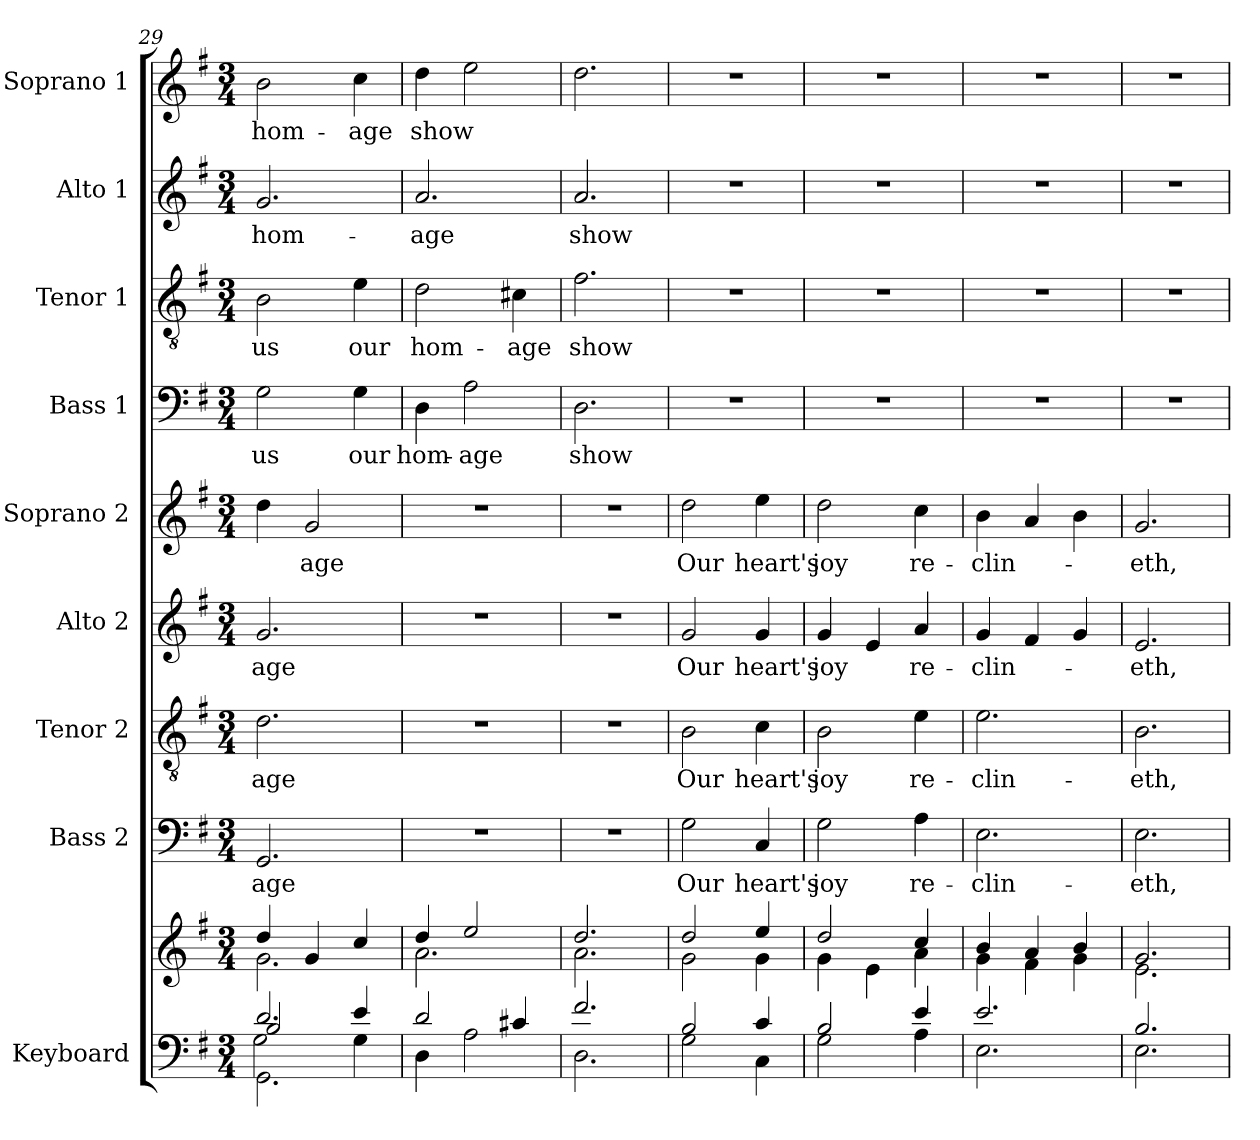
**kern	**kern	**kern	**text	**kern	**text	**kern	**text	**kern	**text	**kern	**text	**kern	**text	**kern	**text	**kern	**text
*part9	*part9	*part8	*part8	*part7	*part7	*part6	*part6	*part5	*part5	*part4	*part4	*part3	*part3	*part2	*part2	*part1	*part1
*staff10	*staff9	*staff8	*staff8	*staff7	*staff7	*staff6	*staff6	*staff5	*staff5	*staff4	*staff4	*staff3	*staff3	*staff2	*staff2	*staff1	*staff1
*I"Keyboard	*	*I"Bass 2	*	*I"Tenor 2	*	*I"Alto 2	*	*I"Soprano 2	*	*I"Bass 1	*	*I"Tenor 1	*	*I"Alto 1	*	*I"Soprano 1	*
*I'Kb	*	*I'B 2	*	*I'T 2	*	*I'A 2	*	*I'S 2	*	*I'B 1	*	*I'T 1	*	*I'A 1	*	*I'S 1	*
*clefF4	*clefG2	*clefF4	*	*clefGv2	*	*clefG2	*	*clefG2	*	*clefF4	*	*clefGv2	*	*clefG2	*	*clefG2	*
*k[f#]	*k[f#]	*k[f#]	*	*k[f#]	*	*k[f#]	*	*k[f#]	*	*k[f#]	*	*k[f#]	*	*k[f#]	*	*k[f#]	*
*G:	*G:	*G:	*	*G:	*	*G:	*	*G:	*	*G:	*	*G:	*	*G:	*	*G:	*
*M3/4	*M3/4	*M3/4	*	*M3/4	*	*M3/4	*	*M3/4	*	*M3/4	*	*M3/4	*	*M3/4	*	*M3/4	*
=29	=29	=29	=29	=29	=29	=29	=29	=29	=29	=29	=29	=29	=29	=29	=29	=29	=29
*^	*^	*	*	*	*	*	*	*	*	*	*	*	*	*	*	*	*
*	*^	*	*	*	*	*	*	*	*	*	*	*	*	*	*	*	*	*	*
*	*	*^	*	*	*	*	*	*	*	*	*	*	*	*	*	*	*	*	*	*
2.d/	2.GG\	2B/	2G\	4dd/	2.g\	2.GG/	-age	2.d\	-age	2.g/	-age	4dd\	.	2G\	us	2B\	us	2.g/	hom-	2b\	hom-
.	.	.	.	4g/	.	.	.	.	.	.	.	2g/	-age	.	.	.	.	.	.	.	.
.	.	4e/	4G\	4cc/	.	.	.	.	.	.	.	.	.	4G\	our	4e\	our	.	.	4cc\	-age
*	*v	*v	*v	*	*	*	*	*	*	*	*	*	*	*	*	*	*	*	*	*	*
=30	=30	=30	=30	=30	=30	=30	=30	=30	=30	=30	=30	=30	=30	=30	=30	=30	=30	=30	=30
2d/	4D\	4dd/	2.a\	2.r	.	2.r	.	2.r	.	2.r	.	4D\	hom-	2d\	hom-	2.a/	-age	4dd\	show
.	2A\	2ee/	.	.	.	.	.	.	.	.	.	2A\	-age	.	.	.	.	2ee\	.
4c#X/	.	.	.	.	.	.	.	.	.	.	.	.	.	4c#X\	-age	.	.	.	.
=31	=31	=31	=31	=31	=31	=31	=31	=31	=31	=31	=31	=31	=31	=31	=31	=31	=31	=31	=31
2.f#/	2.D\	2.dd/	2.a\	2.r	.	2.r	.	2.r	.	2.r	.	2.D\	show	2.f#\	show	2.a/	show	2.dd\	.
!!LO:PB:g=z
=32	=32	=32	=32	=32	=32	=32	=32	=32	=32	=32	=32	=32	=32	=32	=32	=32	=32	=32	=32
2B/	2G\	2dd/	2g\	2G\	Our	2B\	Our	2g/	Our	2dd\	Our	2.r	.	2.r	.	2.r	.	2.r	.
4c/	4C\	4ee/	4g\	4C/	heart's	4c\	heart's	4g/	heart's	4ee\	heart's	.	.	.	.	.	.	.	.
=33	=33	=33	=33	=33	=33	=33	=33	=33	=33	=33	=33	=33	=33	=33	=33	=33	=33	=33	=33
2B/	2G\	2dd/	4g\	2G\	joy	2B\	joy	4g/	joy	2dd\	joy	2.r	.	2.r	.	2.r	.	2.r	.
.	.	.	4e\	.	.	.	.	4e/	.	.	.	.	.	.	.	.	.	.	.
4e/	4A\	4cc/	4a\	4A\	re-	4e\	re-	4a/	re-	4cc\	re-	.	.	.	.	.	.	.	.
=34	=34	=34	=34	=34	=34	=34	=34	=34	=34	=34	=34	=34	=34	=34	=34	=34	=34	=34	=34
2.e/	2.E\	4b/	4g\	2.E\	-clin-	2.e\	-clin-	4g/	-clin-	4b\	-clin-	2.r	.	2.r	.	2.r	.	2.r	.
.	.	4a/	4f#\	.	.	.	.	4f#/	.	4a/	.	.	.	.	.	.	.	.	.
.	.	4b/	4g\	.	.	.	.	4g/	.	4b\	.	.	.	.	.	.	.	.	.
=35	=35	=35	=35	=35	=35	=35	=35	=35	=35	=35	=35	=35	=35	=35	=35	=35	=35	=35	=35
2.B/	2.E\	2.g/	2.e\	2.E\	-eth,-	2.B\	-eth,-	2.e/	-eth,-	2.g/	-eth,-	2.r	.	2.r	.	2.r	.	2.r	.
*v	*v	*	*	*	*	*	*	*	*	*	*	*	*	*	*	*	*	*	*
*	*v	*v	*	*	*	*	*	*	*	*	*	*	*	*	*	*	*	*
=	=	=	=	=	=	=	=	=	=	=	=	=	=	=	=	=	=
*-	*-	*-	*-	*-	*-	*-	*-	*-	*-	*-	*-	*-	*-	*-	*-	*-	*-
